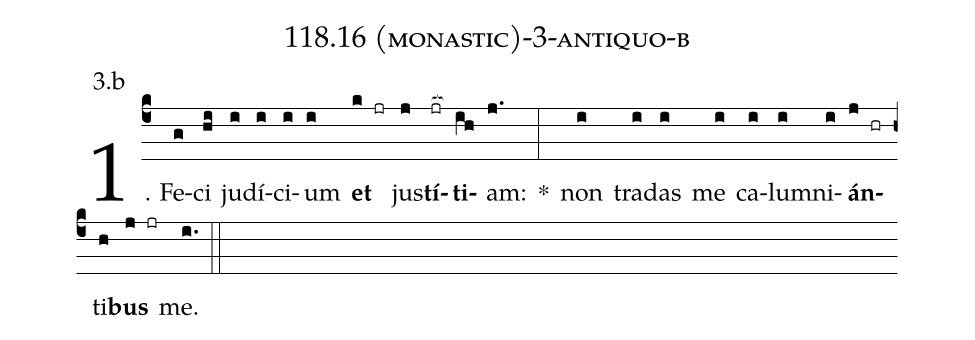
name: 118.16 (monastic)-3-antiquo-b;
annotation: 3.b;
%%
(c4)1. Fe(g)ci(hi) ju(i)dí(i)ci(i)um(i) <b>et</b>(k jr) jus(j)<b>tí</b>(jr[ocb:1{])<b>ti</b>(ih[ocb:0}])am:(j.) *(:) non(i) tra(i)das(i) me(i) ca(i)lum(i)ni(i)<b>án</b>(j hr)ti(h)<b>bus</b>(j jr) me.(i.) (::)
